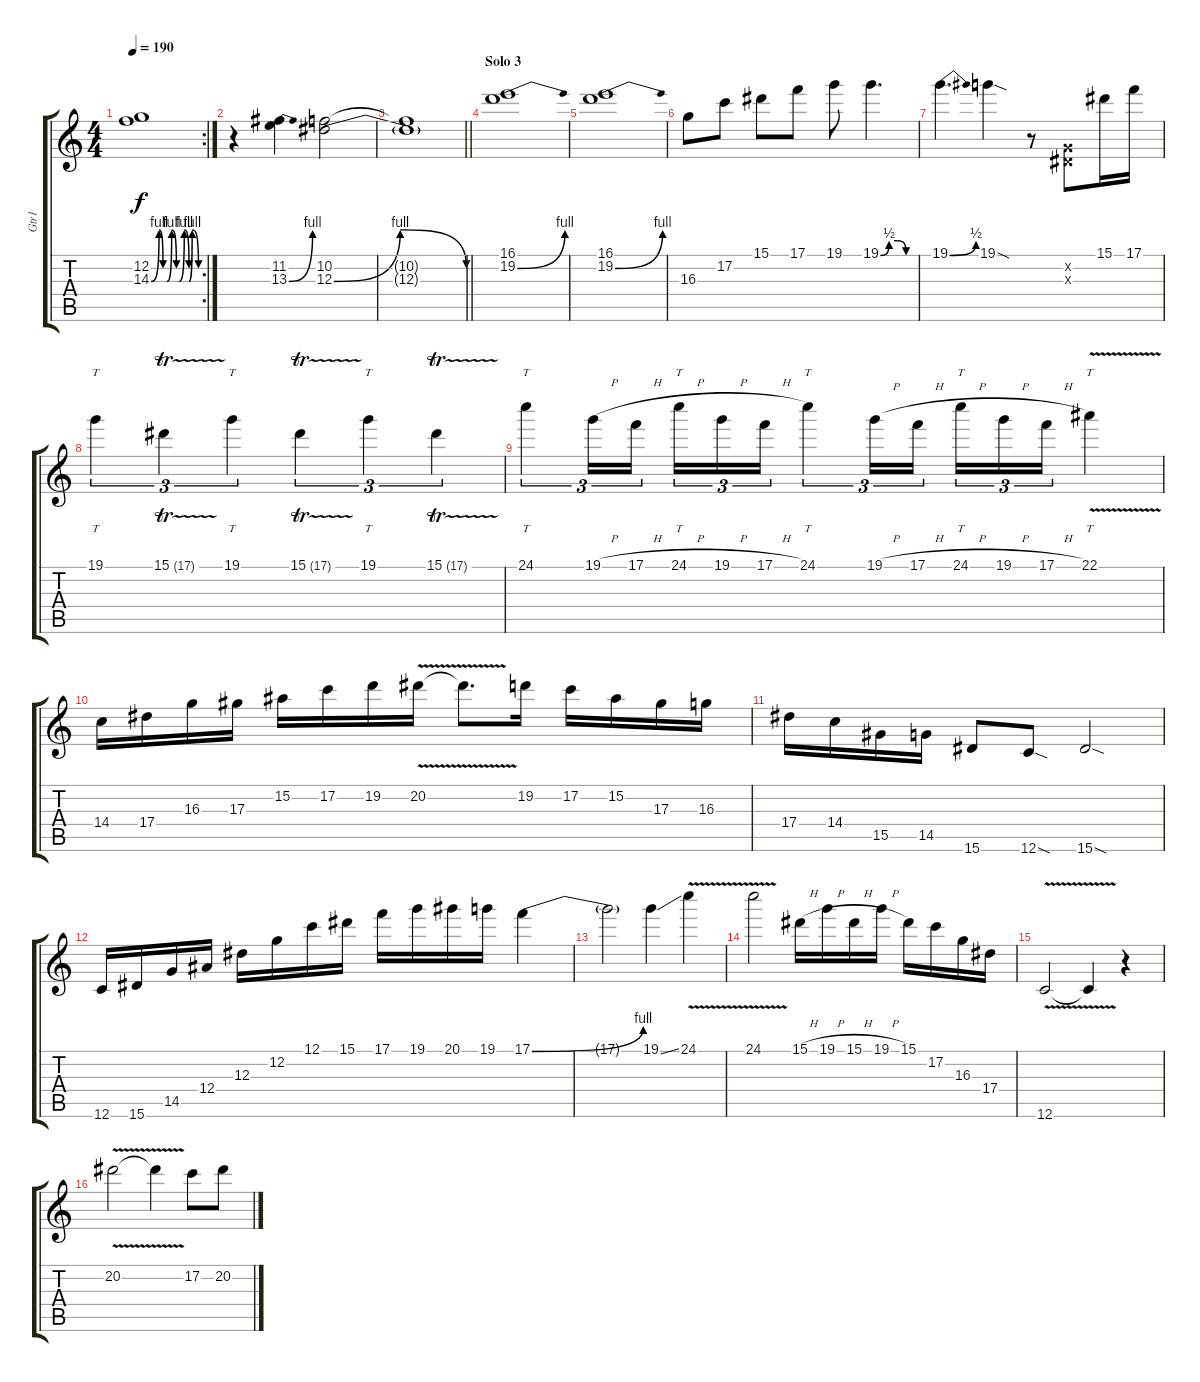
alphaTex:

\track ("Gtr1" "Gtr1") {instrument distortionguitar}
\staff {score tabs}
\tuning (C4 G3 Eb3 Bb2 F2 C2) {hide}
\rc 2
\ts (4 4)
\tempo 190
\clef g2
\ks c
(12.2 14.3{be (custom 0 0 10 4 15 0 20 0 26 4 32 0 35 0 42 4 48 0 52 4 60 0)}).1{dy f} |
r.4 (11.2 13.3{be (bend 0 0 60 4)}).4 (10.2 12.3{be (bendrelease 0 0 15 4 15 4 60 0)}).2 |
\barLineRight lightlight
(10.2{t} 12.3{t}).1 |
\section ("" "Solo 3")
(16.1 19.2{be (bend 0 0 60 4)}).1 |
(16.1 19.2{be (bend 0 0 60 4)}).1 |
16.3.8 17.2.8 15.1.8 17.1.8 19.1.8 19.1{be (custom 0 0 15 2 30 2 45 0 60 0)}.4{d} |
19.1{be (bend 0 0 60 2)}.4{d} 19.1{sod}.4 r.8 (0.2{x} 0.3{x}).8 15.1.16 17.1.16 |
19.1.4{tt tu (3 2)} 15.1{tr (17 32)}.4{tu (3 2)} 19.1.4{tt tu (3 2)} 15.1{tr (17 32)}.4{tu (3 2)} 19.1.4{tt tu (3 2)} 15.1{tr (17 32)}.4{tu (3 2)} |
24.1.4{tt tu (3 2)} 19.1{h}.16{tu (3 2)} 17.1{h}.16{tu (3 2)} 24.1{h}.16{tt tu (3 2)} 19.1{h}.16{tu (3 2)} 17.1{h}.16{tu (3 2)} 24.1.4{tt tu (3 2)} 19.1{h}.16{tu (3 2)} 17.1{h}.16{tu (3 2) beam splitsecondary} 24.1{h}.16{tt tu (3 2)} 19.1{h}.16{tu (3 2)} 17.1{h}.16{tu (3 2)} 22.1{v}.4{tt} |
14.4.16 17.4.16 16.3.16 17.3.16 15.2.16 17.2.16 19.2.16 20.2{v}.16 20.2{t}.8{d} 19.2.16 17.2.16 15.2.16 17.3.16 16.3.16 |
17.4.16 14.4.16 15.5.16 14.5.16 15.6.8 12.6{sod}.8 15.6{sod}.2 |
12.6.16 15.6.16 14.5.16 12.4.16 12.3.16 12.2.16 12.1.16 15.1.16 17.1.16 19.1.16 20.1.16 19.1.16 17.1{be (bend 0 0 60 4)}.4 |
17.1{t}.2 19.1{ss}.4 24.1{v}.4 |
24.1{v}.2 15.1{h}.16 19.1{h}.16 15.1{h}.16 19.1{h}.16 15.1.16 17.2.16 16.3.16 17.4.16 |
12.6{v}.2 12.6{t}.4 r.4 |
20.2{v}.2 20.2{t}.4 17.2.8 20.2.8
